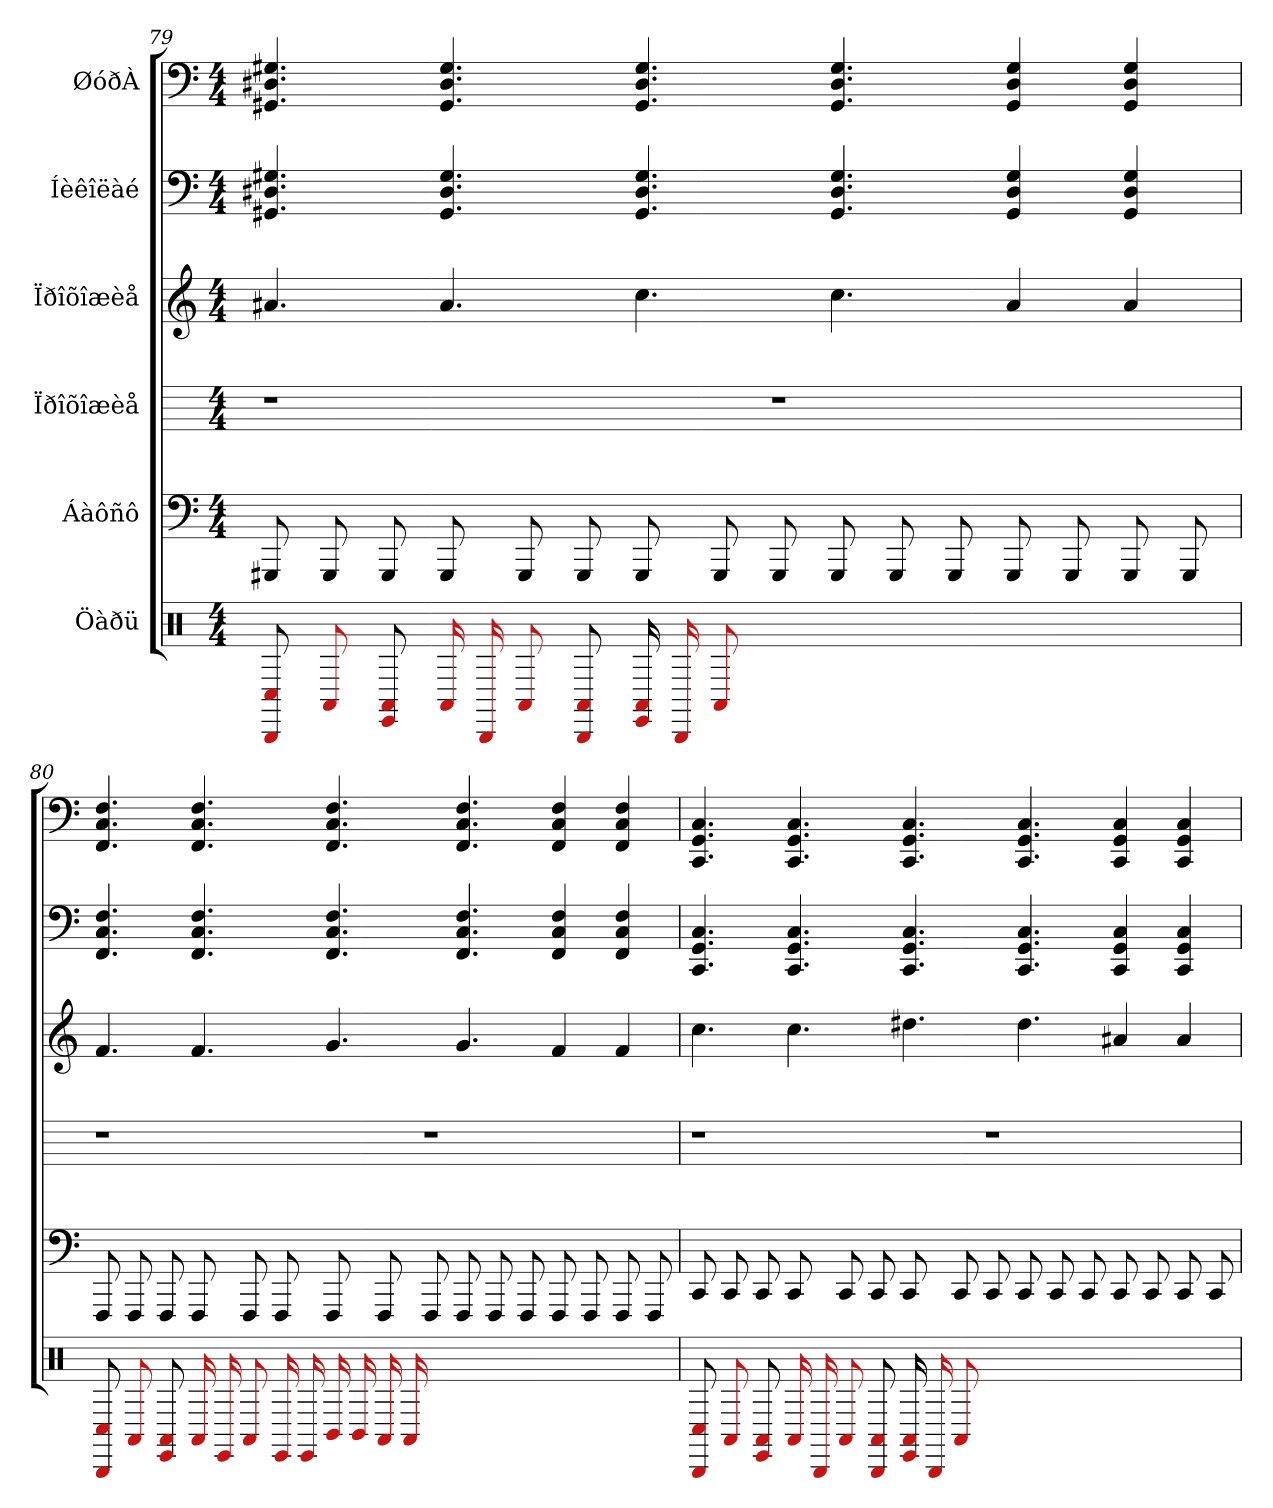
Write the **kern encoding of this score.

**kern	**kern	**kern	**kern	**kern	**kern
*part6	*part5	*part4	*part3	*part2	*part1
*staff6	*staff5	*staff4	*staff3	*staff2	*staff1
*I"Öàðü	*I"Áàôñô	*I"Ïðîõîæèå	*I"Ïðîõîæèå	*I"Íèêîëàé	*I"ØóðÀ
*clefX	*	*	*	*	*
*k[]	*k[]	*k[]	*k[]	*k[]	*k[]
*M4/4	*M4/4	*M4/4	*M4/4	*M4/4	*M4/4
=79	=79	=79	=79	=79	=79
8C# 8BBB	8GGG#	1r	4.a#	4.G# 4.D# 4.GG#	4.G# 4.D# 4.GG#
8AA#	8GGG#	.	.	.	.
8EE 8AA#	8GGG#	.	.	.	.
16AA#	8GGG#	.	4.a#	4.G# 4.D# 4.GG#	4.G# 4.D# 4.GG#
16BBB	.	.	.	.	.
8AA#	8GGG#	.	.	.	.
8BBB 8AA#	8GGG#	.	.	.	.
16EE 16AA#	8GGG#	.	4.cc	4.G# 4.D# 4.GG#	4.G# 4.D# 4.GG#
16BBB	.	.	.	.	.
8AA#	8GGG#	.	.	.	.
1ryy	8GGG#	1r	.	.	.
.	8GGG#	.	4.cc	4.G# 4.D# 4.GG#	4.G# 4.D# 4.GG#
.	8GGG#	.	.	.	.
.	8GGG#	.	.	.	.
.	8GGG#	.	4a#	4G# 4D# 4GG#	4G# 4D# 4GG#
.	8GGG#	.	.	.	.
.	8GGG#	.	4a#	4G# 4D# 4GG#	4G# 4D# 4GG#
.	8GGG#	.	.	.	.
=80	=80	=80	=80	=80	=80
8C# 8BBB	8FFF	1r	4.f	4.F 4.C 4.FF	4.F 4.C 4.FF
8AA#	8FFF	.	.	.	.
8EE 8AA#	8FFF	.	.	.	.
16AA#	8FFF	.	4.f	4.F 4.C 4.FF	4.F 4.C 4.FF
16EE	.	.	.	.	.
8AA#	8FFF	.	.	.	.
16EE	8FFF	.	.	.	.
16EE	.	.	.	.	.
16BB	8FFF	.	4.g	4.F 4.C 4.FF	4.F 4.C 4.FF
16BB	.	.	.	.	.
16AA	8FFF	.	.	.	.
16AA	.	.	.	.	.
1ryy	8FFF	1r	.	.	.
.	8FFF	.	4.g	4.F 4.C 4.FF	4.F 4.C 4.FF
.	8FFF	.	.	.	.
.	8FFF	.	.	.	.
.	8FFF	.	4f	4F 4C 4FF	4F 4C 4FF
.	8FFF	.	.	.	.
.	8FFF	.	4f	4F 4C 4FF	4F 4C 4FF
.	8FFF	.	.	.	.
=81	=81	=81	=81	=81	=81
8C# 8BBB	8CC	1r	4.cc	4.C 4.GG 4.CC	4.C 4.GG 4.CC
8AA#	8CC	.	.	.	.
8EE 8AA#	8CC	.	.	.	.
16AA#	8CC	.	4.cc	4.C 4.GG 4.CC	4.C 4.GG 4.CC
16BBB	.	.	.	.	.
8AA#	8CC	.	.	.	.
8BBB 8AA#	8CC	.	.	.	.
16EE 16AA#	8CC	.	4.dd#	4.C 4.GG 4.CC	4.C 4.GG 4.CC
16BBB	.	.	.	.	.
8AA#	8CC	.	.	.	.
1ryy	8CC	1r	.	.	.
.	8CC	.	4.dd#	4.C 4.GG 4.CC	4.C 4.GG 4.CC
.	8CC	.	.	.	.
.	8CC	.	.	.	.
.	8CC	.	4a#	4C 4GG 4CC	4C 4GG 4CC
.	8CC	.	.	.	.
.	8CC	.	4a#	4C 4GG 4CC	4C 4GG 4CC
.	8CC	.	.	.	.
=	=	=	=	=	=
*-	*-	*-	*-	*-	*-
